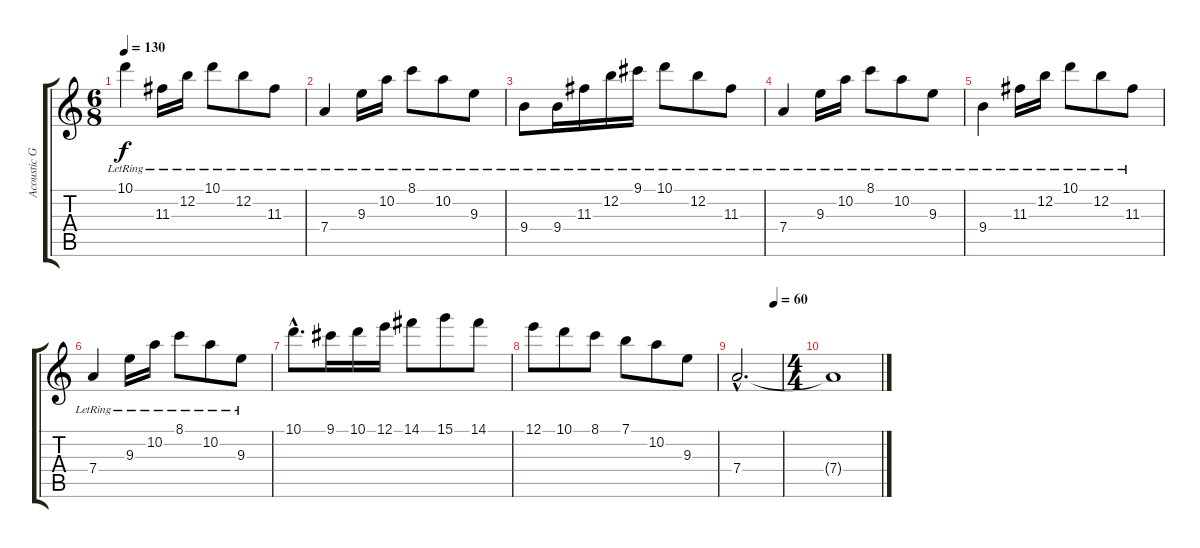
\track ("Acoustic Guitar II" "Acoustic G") {instrument acousticguitarsteel}
\staff {score tabs}
\tuning (E4 B3 G3 D3 A2 E2) {hide}
\ts (6 8)
\tempo 130
\clef g2
\ks c
10.1{lr}.4{dy f} 11.3{lr}.16 12.2{lr}.16 10.1{lr}.8 12.2{lr}.8 11.3{lr}.8 |
7.4{lr}.4 9.3{lr}.16 10.2{lr}.16 8.1{lr}.8 10.2{lr}.8 9.3{lr}.8 |
9.4{lr}.8 9.4{lr}.16 11.3{lr}.16 12.2{lr}.16 9.1{lr}.16 10.1{lr}.8 12.2{lr}.8 11.3{lr}.8 |
7.4{lr}.4 9.3{lr}.16 10.2{lr}.16 8.1{lr}.8 10.2{lr}.8 9.3{lr}.8 |
9.4{lr}.4 11.3{lr}.16 12.2{lr}.16 10.1{lr}.8 12.2{lr}.8 11.3{lr}.8 |
7.4{lr}.4 9.3{lr}.16 10.2{lr}.16 8.1{lr}.8 10.2{lr}.8 9.3{lr}.8 |
10.1{hac}.8{d} 9.1.16 10.1.16 12.1.16 14.1.8 15.1.8 14.1.8 |
12.1.8 10.1.8 8.1.8 7.1.8 10.2.8 9.3.8 |
\tempo (60 0.8333333333333334)
7.4{hac}.2{d} |
\ts (4 4)
7.4{t}.1
